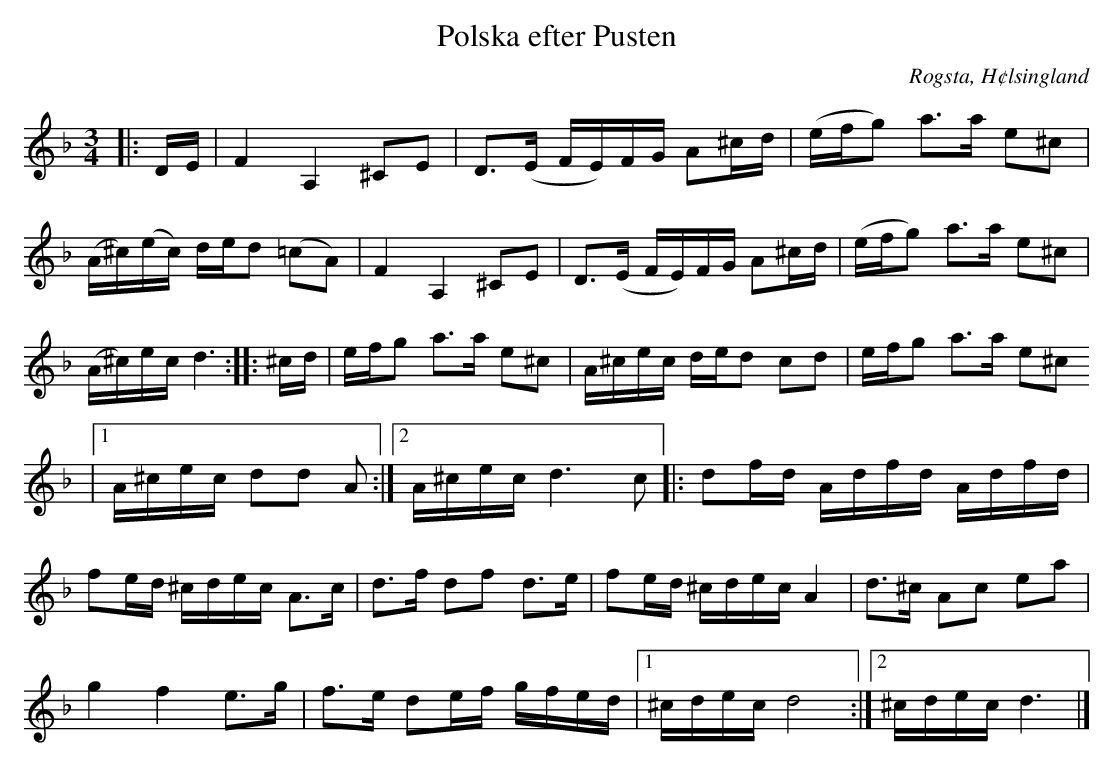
X:1
T:Polska efter Pusten
O:Rogsta, H¢lsingland
M:3/4
L:1/8
K:Dm
|:D/E/ | F2 A,2 ^CE | D>(E F/E/)F/G/ A^c/d/ | (e/f/g) a>a e^c |
(A/^c/)(e/c/) d/e/d (=cA) | F2 A,2 ^CE | D>(E F/E/)F/G/ A^c/d/ | (e/f/g) a>a e^c |
(A/^c/)e/c/ d3 :: ^c/d/ | e/f/g a>a e^c | A/^c/e/c/ d/e/d cd | e/f/g a>a e^c
|1 A/^c/e/c/ dd A :|2 A/^c/e/c/ d3 c |: df/d/ A/d/f/d/ A/d/f/d/ |
fe/d/ ^c/d/e/c/ A>c | d>f df d>e | fe/d/ ^c/d/e/c/ A2 | d>^c Ac ea |
g2 f2 e>g | f>e de/f/ g/f/e/d/ |1 ^c/d/e/c/ d4 :|2 ^c/d/e/c/ d3 |]
